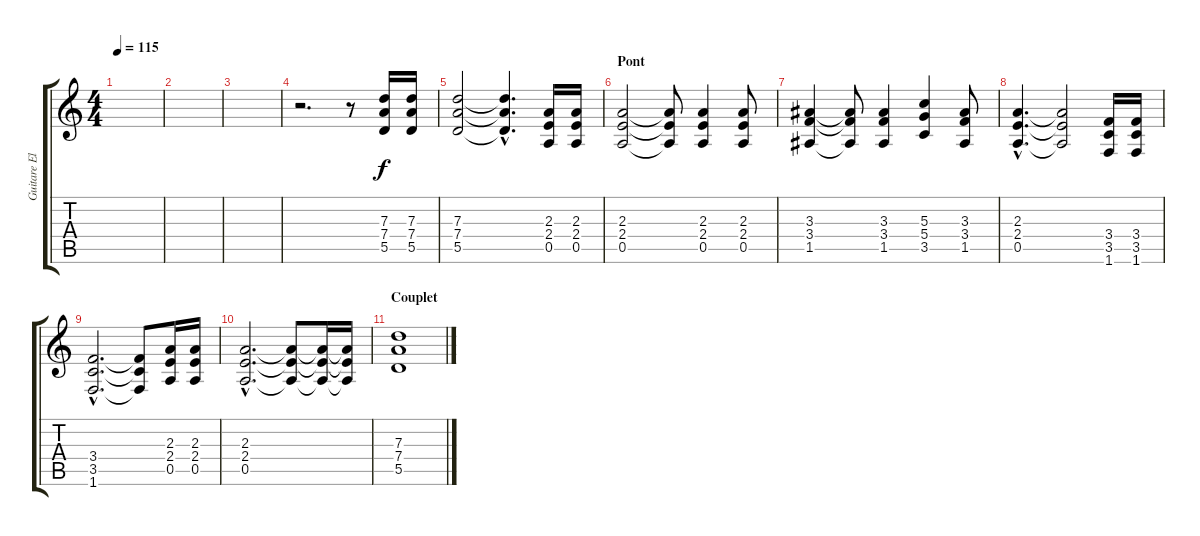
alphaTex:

\track ("Guitare Electrique" "Guitare El") {instrument distortionguitar}
\staff {score tabs}
\tuning (E4 B3 G3 D3 A2 E2) {hide}
\ts (4 4)
\tempo 115
\clef g2
\ks c
|
|
|
r.2{d volume 13} r.8 (7.3 7.4 5.5).16 (7.3 7.4 5.5).16 |
(7.3 7.4 5.5).2 (7.3{hac t} 7.4{hac t} 5.5{hac t}).4{d} (2.3 2.4 0.5).16 (2.3 2.4 0.5).16 |
\section ("" "Pont")
(2.3 2.4 0.5).2 (2.3{t} 2.4{t} 0.5{t}).8 (2.3 2.4 0.5).4 (2.3 2.4 0.5).8 |
(3.3 3.4 1.5).4 (3.3{t} 3.4{t} 1.5{t}).8 (3.3 3.4 1.5).4 (5.3 5.4 3.5).4 (3.3 3.4 1.5).8 |
(2.3{hac} 2.4{hac} 0.5{hac}).4{d} (2.3{t} 2.4{t} 0.5{t}).2 (3.4 3.5 1.6).16 (3.4 3.5 1.6).16 |
(3.4{hac} 3.5{hac} 1.6{hac}).2{d} (3.4{t} 3.5{t} 1.6{t}).8 (2.3 2.4 0.5).16 (2.3 2.4 0.5).16 |
(2.3{hac} 2.4{hac} 0.5{hac}).2{d} (2.3{t} 2.4{t} 0.5{t}).8 (2.3{t} 2.4{t} 0.5{t}).16 (2.3{t} 2.4{t} 0.5{t}).16 |
\section ("" "Couplet")
(7.3 7.4 5.5).1{volume 6}
